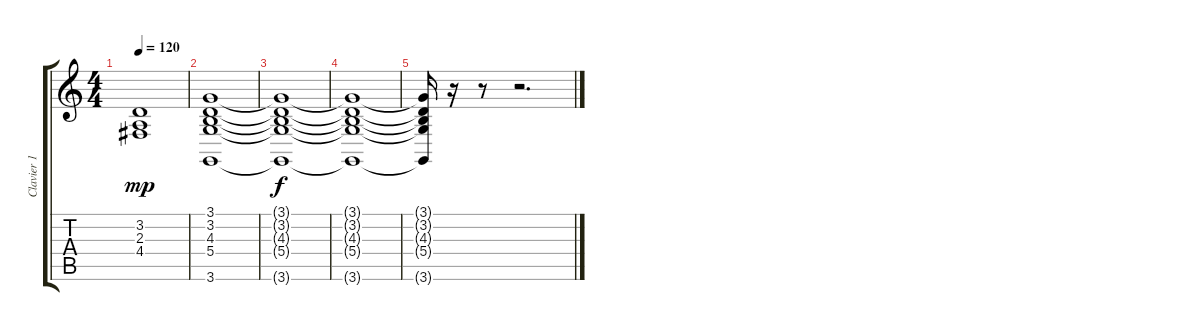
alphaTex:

\track ("Clavier 1" "Clavier 1") {instrument pad2warm}
\staff {score tabs}
\tuning (E4 B3 G3 D3 A2 E2) {hide}
\ts (4 4)
\tempo 120
\clef g2
\ks c
(3.2 2.3 4.4).1{dy mp} |
(3.1 3.2 4.3 5.4 3.6).1 |
(3.1{t} 3.2{t} 4.3{t} 5.4{t} 3.6{t}).1{dy f} |
(3.1{t} 3.2{t} 4.3{t} 5.4{t} 3.6{t}).1 |
(3.1{t} 3.2{t} 4.3{t} 5.4{t} 3.6{t}).16 r.16 r.8 r.2{d}
